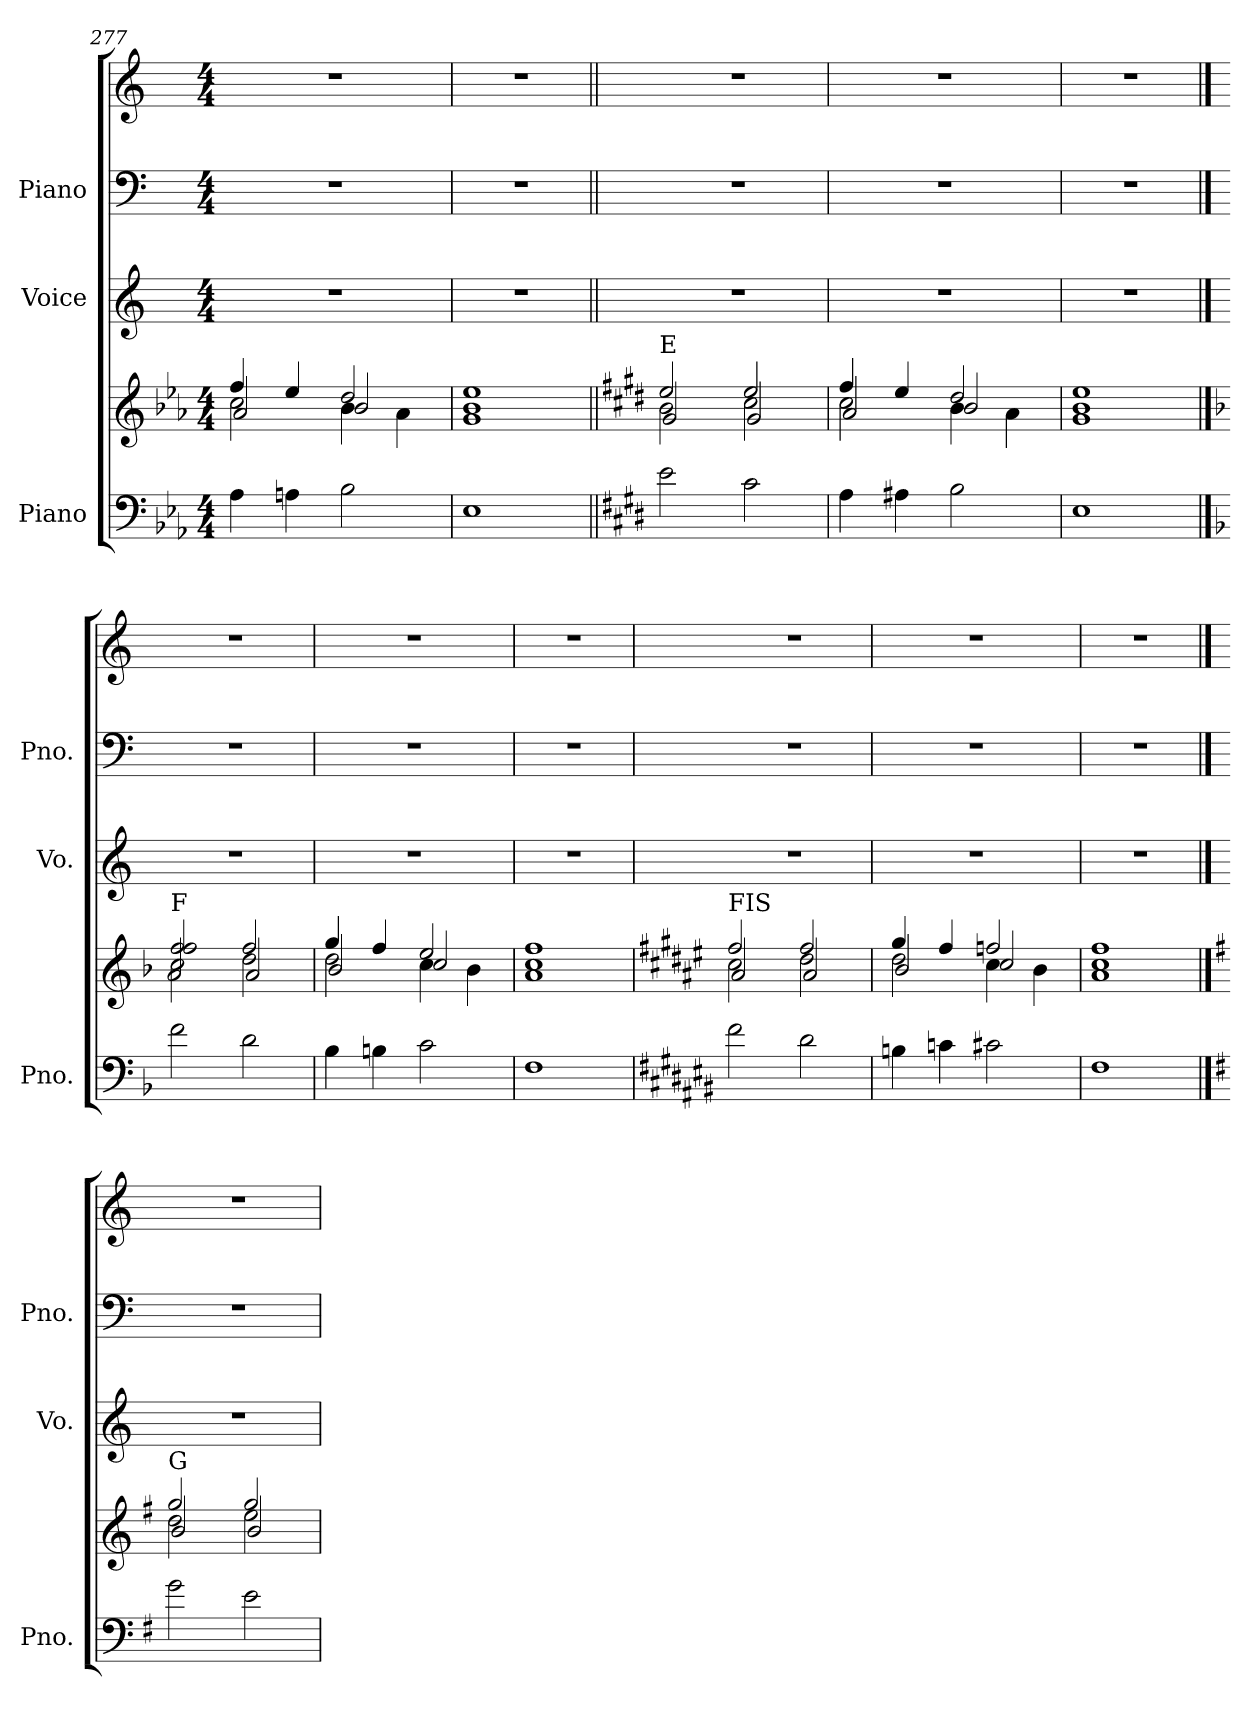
**kern	**kern	**kern	**kern	**kern
*part3	*part3	*part2	*part1	*part1
*staff5	*staff4	*staff3	*staff2	*staff1
*I"Piano	*	*I"Voice	*I"Piano	*
*I'Pno.	*	*I'Vo.	*I'Pno.	*
*clefF4	*clefG2	*clefG2	*clefF4	*clefG2
*k[b-e-a-]	*k[b-e-a-]	*k[]	*k[]	*k[]
*M4/4	*M4/4	*M4/4	*M4/4	*M4/4
=277	=277	=277	=277	=277
*	*^	*	*	*
*	*	*^	*	*	*
4A-\	4ff/	2cc\	2a-/	1r	1r	1r
4An\	4ee-/	.	.	.	.	.
2B-\	2dd/	4b-\	2b-/	.	.	.
.	.	4a-\	.	.	.	.
=278	=278	=278	=278	=278	=278	=278
1E-	1ee-	1b-	1g	1r	1r	1r
!!LO:LB:g=z
=279||	=279||	=279||	=279||	=279||	=279||	=279||
*k[f#c#g#d#]	*k[f#c#g#d#]	*	*	*	*	*
!	!LO:TX:a:t=E	!	!	!	!	!
2e\	2ee/	2b\	2g#/	1r	1r	1r
2c#\	2ee/	2cc#\	2g#/	.	.	.
=280	=280	=280	=280	=280	=280	=280
4A\	4ff#/	2cc#\	2a/	1r	1r	1r
4A#X\	4ee/	.	.	.	.	.
2B\	2dd#/	4b\	2b/	.	.	.
.	.	4a\	.	.	.	.
=281	=281	=281	=281	=281	=281	=281
1E	1ee	1b	1g#	1r	1r	1r
==282	==282	==282	==282	==282	==282	==282
*k[b-]	*k[b-]	*	*	*	*	*
!	!LO:TX:a:t=F	!	!	!	!	!
2f\	2ff/ 2ff/	2cc\	2a/	1r	1r	1r
2d\	2ff/	2dd\	2a/	.	.	.
=283	=283	=283	=283	=283	=283	=283
4B-\	4gg/	2dd\	2b-/	1r	1r	1r
4Bn\	4ff/	.	.	.	.	.
2c\	2ee/	4cc\	2cc/	.	.	.
.	.	4b-\	.	.	.	.
!!LO:LB:g=z
=284	=284	=284	=284	=284	=284	=284
1F	1ff	1cc	1a	1r	1r	1r
=285	=285	=285	=285	=285	=285	=285
*k[f#c#g#d#a#e#b#]	*k[f#c#g#d#a#e#]	*	*	*	*	*
!	!LO:TX:a:t=FIS	!	!	!	!	!
2f#\	2ff#/	2cc#\	2a#/	1r	1r	1r
2d#\	2ff#/	2dd#\	2a#/	.	.	.
=286	=286	=286	=286	=286	=286	=286
4Bn\	4gg#/	2dd#\	2b/	1r	1r	1r
4cn\	4ff#/	.	.	.	.	.
2c#X\	2ffn/	4cc#\	2cc#/	.	.	.
.	.	4b\	.	.	.	.
=287	=287	=287	=287	=287	=287	=287
1F#	1ff#	1cc#	1a#	1r	1r	1r
==288	==288	==288	==288	==288	==288	==288
*k[f#]	*k[f#]	*	*	*	*	*
!	!LO:TX:a:t=G	!	!	!	!	!
2g\	2gg/	2dd\	2b/	1r	1r	1r
2e\	2gg/	2ee\	2b/	.	.	.
*	*v	*v	*v	*	*	*
=	=	=	=	=
*-	*-	*-	*-	*-
